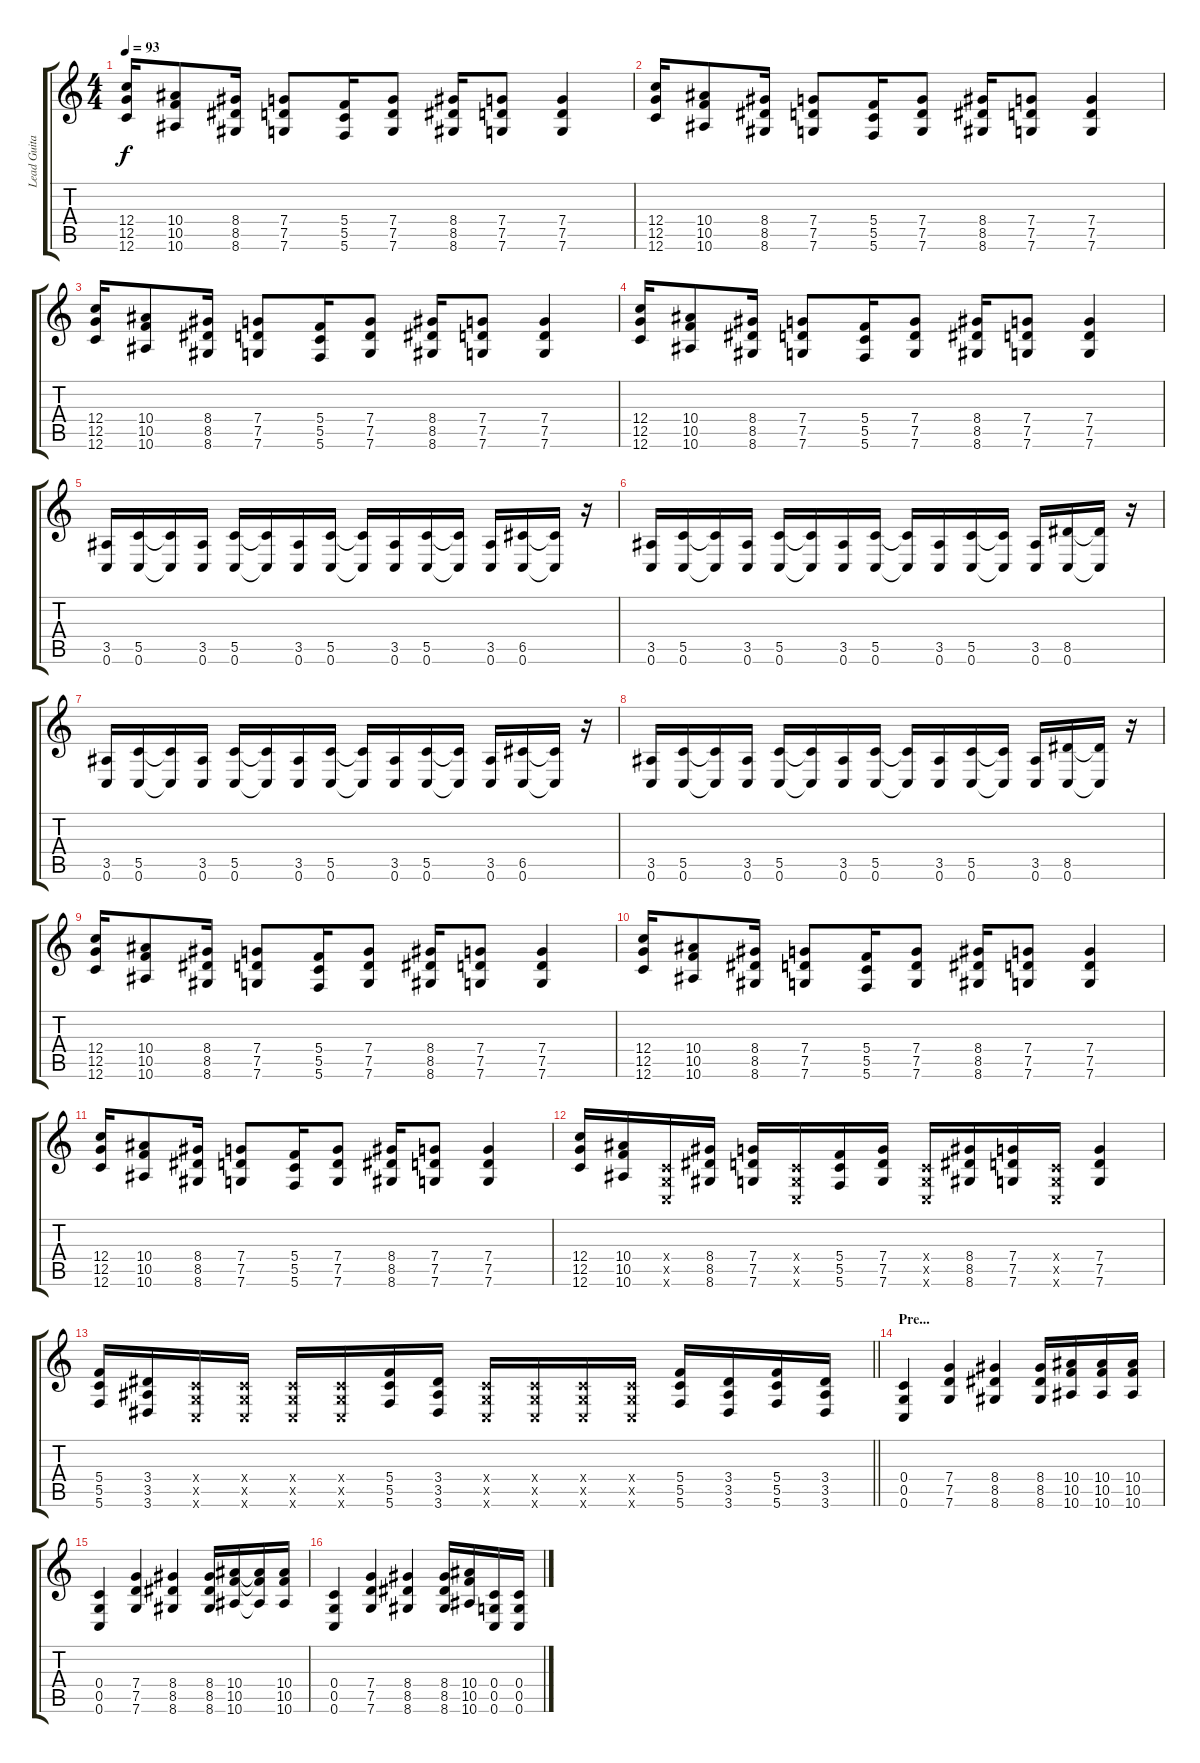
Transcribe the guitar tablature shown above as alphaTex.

\track ("Lead Guitar" "Lead Guita") {instrument distortionguitar}
\staff {score tabs}
\tuning (D4 A3 F3 C3 G2 C2) {hide}
\ts (4 4)
\tempo 93
\clef g2
\ks c
(12.4 12.5 12.6).16{dy f} (10.4 10.5 10.6).8 (8.4 8.5 8.6).16 (7.4 7.5 7.6).8 (5.4 5.5 5.6).16 (7.4 7.5 7.6).8 (8.4 8.5 8.6).16 (7.4 7.5 7.6).8 (7.4 7.5 7.6).4 |
(12.4 12.5 12.6).16 (10.4 10.5 10.6).8 (8.4 8.5 8.6).16 (7.4 7.5 7.6).8 (5.4 5.5 5.6).16 (7.4 7.5 7.6).8 (8.4 8.5 8.6).16 (7.4 7.5 7.6).8 (7.4 7.5 7.6).4 |
(12.4 12.5 12.6).16 (10.4 10.5 10.6).8 (8.4 8.5 8.6).16 (7.4 7.5 7.6).8 (5.4 5.5 5.6).16 (7.4 7.5 7.6).8 (8.4 8.5 8.6).16 (7.4 7.5 7.6).8 (7.4 7.5 7.6).4 |
(12.4 12.5 12.6).16 (10.4 10.5 10.6).8 (8.4 8.5 8.6).16 (7.4 7.5 7.6).8 (5.4 5.5 5.6).16 (7.4 7.5 7.6).8 (8.4 8.5 8.6).16 (7.4 7.5 7.6).8 (7.4 7.5 7.6).4 |
(3.5 0.6).16 (5.5 0.6).16 (5.5{t} 0.6{t}).16 (3.5 0.6).16 (5.5 0.6).16 (5.5{t} 0.6{t}).16 (3.5 0.6).16 (5.5 0.6).16 (5.5{t} 0.6{t}).16 (3.5 0.6).16 (5.5 0.6).16 (5.5{t} 0.6{t}).16 (3.5 0.6).16 (6.5 0.6).16 (6.5{t} 0.6{t}).16 r.16 |
(3.5 0.6).16 (5.5 0.6).16 (5.5{t} 0.6{t}).16 (3.5 0.6).16 (5.5 0.6).16 (5.5{t} 0.6{t}).16 (3.5 0.6).16 (5.5 0.6).16 (5.5{t} 0.6{t}).16 (3.5 0.6).16 (5.5 0.6).16 (5.5{t} 0.6{t}).16 (3.5 0.6).16 (8.5 0.6).16 (8.5{t} 0.6{t}).16 r.16 |
(3.5 0.6).16 (5.5 0.6).16 (5.5{t} 0.6{t}).16 (3.5 0.6).16 (5.5 0.6).16 (5.5{t} 0.6{t}).16 (3.5 0.6).16 (5.5 0.6).16 (5.5{t} 0.6{t}).16 (3.5 0.6).16 (5.5 0.6).16 (5.5{t} 0.6{t}).16 (3.5 0.6).16 (6.5 0.6).16 (6.5{t} 0.6{t}).16 r.16 |
(3.5 0.6).16 (5.5 0.6).16 (5.5{t} 0.6{t}).16 (3.5 0.6).16 (5.5 0.6).16 (5.5{t} 0.6{t}).16 (3.5 0.6).16 (5.5 0.6).16 (5.5{t} 0.6{t}).16 (3.5 0.6).16 (5.5 0.6).16 (5.5{t} 0.6{t}).16 (3.5 0.6).16 (8.5 0.6).16 (8.5{t} 0.6{t}).16 r.16 |
(12.4 12.5 12.6).16 (10.4 10.5 10.6).8 (8.4 8.5 8.6).16 (7.4 7.5 7.6).8 (5.4 5.5 5.6).16 (7.4 7.5 7.6).8 (8.4 8.5 8.6).16 (7.4 7.5 7.6).8 (7.4 7.5 7.6).4 |
(12.4 12.5 12.6).16 (10.4 10.5 10.6).8 (8.4 8.5 8.6).16 (7.4 7.5 7.6).8 (5.4 5.5 5.6).16 (7.4 7.5 7.6).8 (8.4 8.5 8.6).16 (7.4 7.5 7.6).8 (7.4 7.5 7.6).4 |
(12.4 12.5 12.6).16 (10.4 10.5 10.6).8 (8.4 8.5 8.6).16 (7.4 7.5 7.6).8 (5.4 5.5 5.6).16 (7.4 7.5 7.6).8 (8.4 8.5 8.6).16 (7.4 7.5 7.6).8 (7.4 7.5 7.6).4 |
(12.4 12.5 12.6).16 (10.4 10.5 10.6).16 (0.4{x} 0.5{x} 0.6{x}).16 (8.4 8.5 8.6).16 (7.4 7.5 7.6).16 (0.4{x} 0.5{x} 0.6{x}).16 (5.4 5.5 5.6).16 (7.4 7.5 7.6).16 (0.4{x} 0.5{x} 0.6{x}).16 (8.4 8.5 8.6).16 (7.4 7.5 7.6).16 (0.4{x} 0.5{x} 0.6{x}).16 (7.4 7.5 7.6).4 |
\barLineRight lightlight
(5.4 5.5 5.6).16 (3.4 3.5 3.6).16 (0.4{x} 0.5{x} 0.6{x}).16 (0.4{x} 0.5{x} 0.6{x}).16 (0.4{x} 0.5{x} 0.6{x}).16 (0.4{x} 0.5{x} 0.6{x}).16 (5.4 5.5 5.6).16 (3.4 3.5 3.6).16 (0.4{x} 0.5{x} 0.6{x}).16 (0.4{x} 0.5{x} 0.6{x}).16 (0.4{x} 0.5{x} 0.6{x}).16 (0.4{x} 0.5{x} 0.6{x}).16 (5.4 5.5 5.6).16 (3.4 3.5 3.6).16 (5.4 5.5 5.6).16 (3.4 3.5 3.6).16 |
\section ("" "Pre...")
(0.4 0.5 0.6).4 (7.4 7.5 7.6).4 (8.4 8.5 8.6).4 (8.4 8.5 8.6).16 (10.4 10.5 10.6).16 (10.4 10.5 10.6).16 (10.4 10.5 10.6).16 |
(0.4 0.5 0.6).4 (7.4 7.5 7.6).4 (8.4 8.5 8.6).4 (8.4 8.5 8.6).16 (10.4 10.5 10.6).16 (10.4{t} 10.5{t} 10.6{t}).16 (10.4 10.5 10.6).16 |
(0.4 0.5 0.6).4 (7.4 7.5 7.6).4 (8.4 8.5 8.6).4 (8.4 8.5 8.6).16 (10.4 10.5 10.6).16 (0.4 0.5 0.6).16 (0.4 0.5 0.6).16
